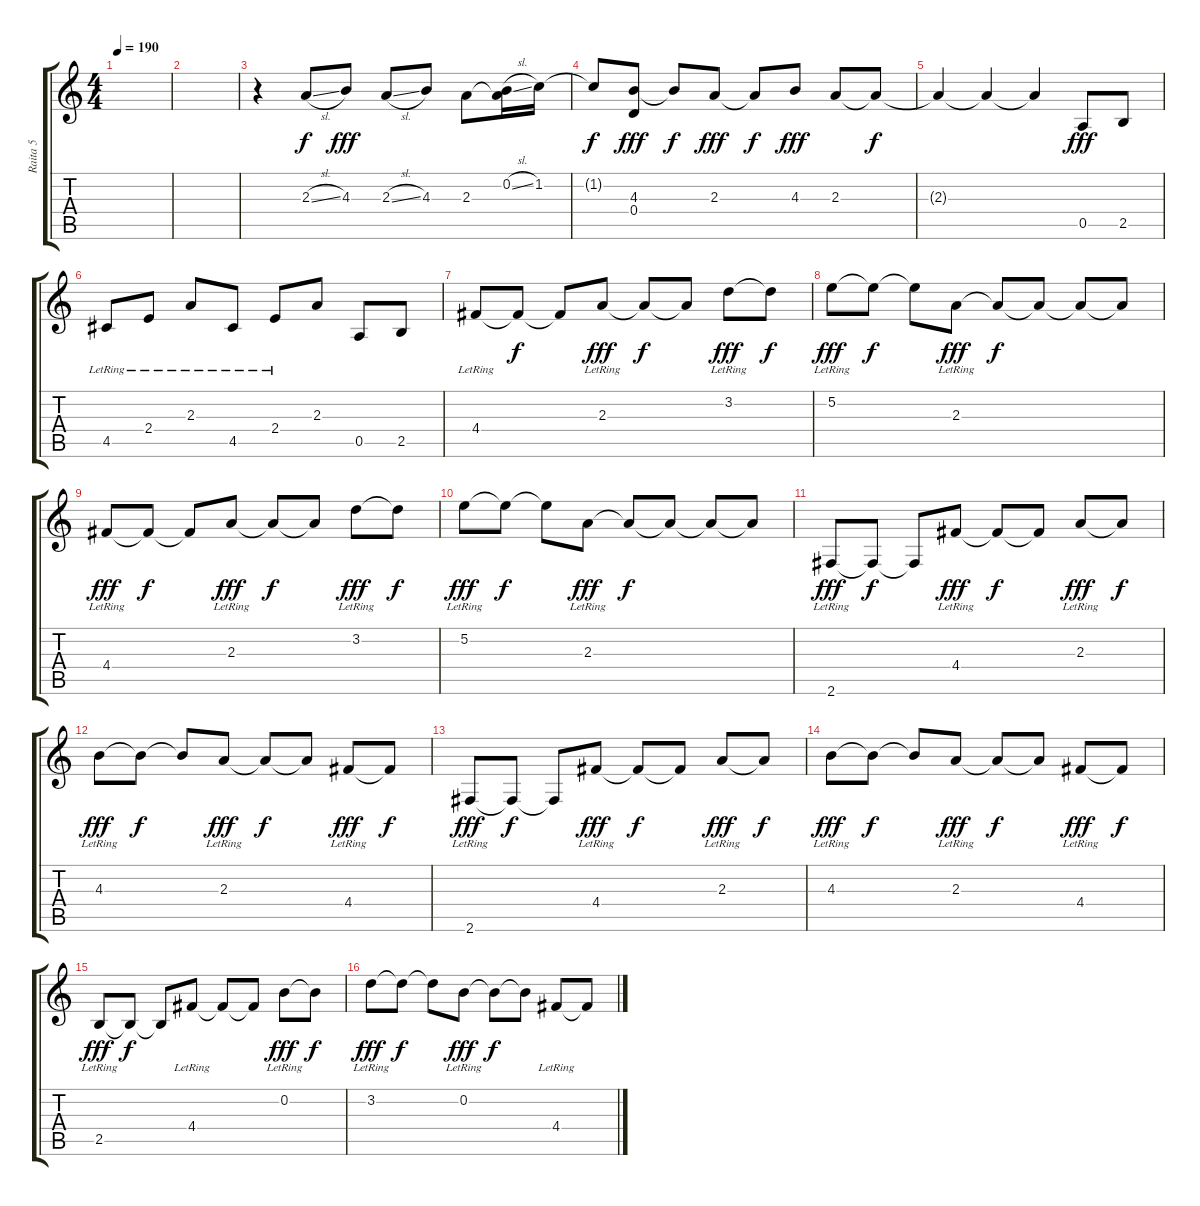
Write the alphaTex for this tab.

\track ("Raita 5" "Raita 5") {instrument acousticguitarsteel}
\staff {score tabs}
\tuning (E4 B3 G3 D3 A2 E2) {hide}
\ts (4 4)
\tempo 190
\clef g2
\ks c
|
|
r.4 2.3{sl}.8{dy f} 4.3.8{dy fff} 2.3{sl}.8 4.3.8 2.3.8 (0.2{sl} 2.3{t}).16 1.2.16 |
1.2{t}.8{dy f} (4.3 0.4).8{dy fff} 4.3{t}.8{dy f} 2.3.8{dy fff} 2.3{t}.8{dy f} 4.3.8{dy fff} 2.3.8 2.3{t}.8{dy f} |
2.3{t}.4{instrument acousticguitarsteel} 2.3{t}.4 2.3{t}.4 0.5.8{dy fff} 2.5.8 |
4.5{lr}.8 2.4{lr}.8 2.3{lr}.8 4.5{lr}.8 2.4{lr}.8 2.3.8 0.5.8 2.5.8 |
4.4{lr}.8{volume 7} 4.4{t}.8{dy f} 4.4{t}.8 2.3{lr}.8{dy fff} 2.3{t}.8{dy f} 2.3{t}.8 3.2{lr}.8{dy fff} 3.2{t}.8{dy f} |
5.2{lr}.8{dy fff} 5.2{t}.8{dy f} 5.2{t}.8 2.3{lr}.8{dy fff} 2.3{t}.8{dy f} 2.3{t}.8 2.3{t}.8 2.3{t}.8 |
4.4{lr}.8{dy fff} 4.4{t}.8{dy f} 4.4{t}.8 2.3{lr}.8{dy fff} 2.3{t}.8{dy f} 2.3{t}.8 3.2{lr}.8{dy fff} 3.2{t}.8{dy f} |
5.2{lr}.8{dy fff} 5.2{t}.8{dy f} 5.2{t}.8 2.3{lr}.8{dy fff} 2.3{t}.8{dy f} 2.3{t}.8 2.3{t}.8 2.3{t}.8 |
2.6{lr}.8{dy fff} 2.6{t}.8{dy f} 2.6{t}.8 4.4{lr}.8{dy fff} 4.4{t}.8{dy f} 4.4{t}.8 2.3{lr}.8{dy fff} 2.3{t}.8{dy f} |
4.3{lr}.8{dy fff} 4.3{t}.8{dy f} 4.3{t}.8 2.3{lr}.8{dy fff} 2.3{t}.8{dy f} 2.3{t}.8 4.4{lr}.8{dy fff} 4.4{t}.8{dy f} |
2.6{lr}.8{dy fff} 2.6{t}.8{dy f} 2.6{t}.8 4.4{lr}.8{dy fff} 4.4{t}.8{dy f} 4.4{t}.8 2.3{lr}.8{dy fff} 2.3{t}.8{dy f} |
4.3{lr}.8{dy fff} 4.3{t}.8{dy f} 4.3{t}.8 2.3{lr}.8{dy fff} 2.3{t}.8{dy f} 2.3{t}.8 4.4{lr}.8{dy fff} 4.4{t}.8{dy f} |
2.5{lr}.8{dy fff} 2.5{t}.8{dy f} 2.5{t}.8 4.4{lr}.8 4.4{t}.8 4.4{t}.8 0.2{lr}.8{dy fff} 0.2{t}.8{dy f} |
3.2{lr}.8{dy fff} 3.2{t}.8{dy f} 3.2{t}.8 0.2{lr}.8{dy fff} 0.2{t}.8{dy f} 0.2{t}.8 4.4{lr}.8 4.4{t}.8
